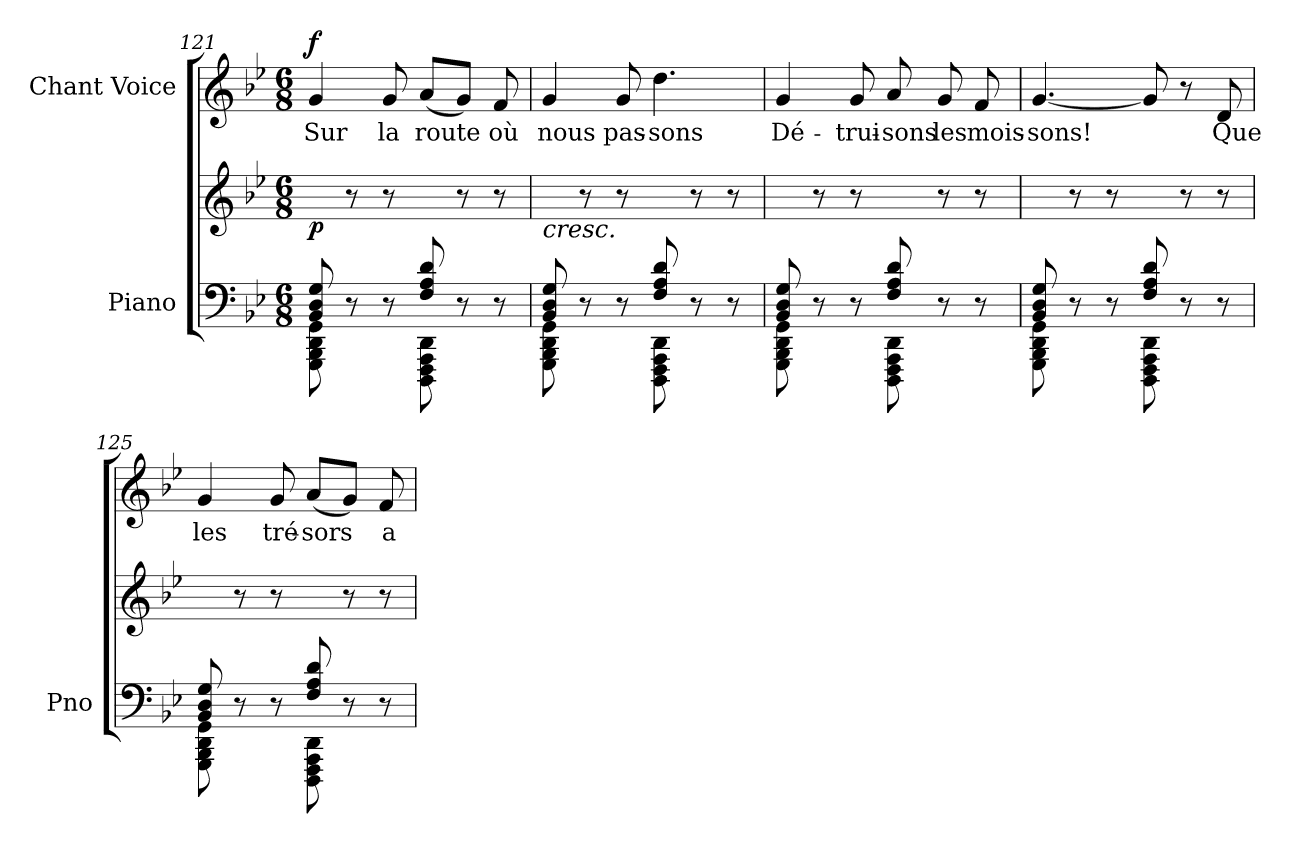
**kern	**kern	**dynam	**kern	**text	**dynam
*part2	*part2	*part2	*part1	*part1	*part1
*staff3	*staff2	*staff2/3	*staff1	*staff1	*staff1
*I"Piano	*	*	*I"Chant Voice	*	*
*I'Pno	*	*	*	*	*
!!LO:PB:g=z
*clefF4	*clefG2	*	*clefG2	*	*
*k[b-e-]	*k[b-e-]	*	*k[b-e-]	*	*
*M6/8	*M6/8	*	*M6/8	*	*
=121	=121	=121	=121	=121	=121
*^	*	*	*	*	*
!	!	!	!LO:DY:b	!	!LO:LY:b	!LO:DY:a
8BB-/ 8D/ 8G/	8GGG\ 8BBB-\ 8DD\ 8GG\	8ryy	p	4g/	Sur	f
4ryy	8r	8r	.	.	.	.
!	!	!	!	!	!LO:LY:b	!
.	8r	8r	.	8g/	la	.
!	!	!	!	!	!LO:LY:b	!
8F/ 8A/ 8d/	8DDD\ 8FFF\ 8AAA\ 8DD\	8ryy	.	(8a/L	route	.
4ryy	8r	8r	.	8g/J)	.	.
!	!	!	!	!	!LO:LY:b	!
.	8r	8r	.	8f/	où	.
=122	=122	=122	=122	=122	=122	=122
!	!	!LO:TX:b:i:t=cresc.	!	!	!	!
!	!	!	!	!	!LO:LY:b	!
8BB-/ 8D/ 8G/	8GGG\ 8BBB-\ 8DD\ 8GG\	8ryy	.	4g/	nous	.
4ryy	8r	8r	.	.	.	.
!	!	!	!	!	!LO:LY:b	!
.	8r	8r	.	8g/	pas-	.
!	!	!	!	!	!LO:LY:b	!
8F/ 8A/ 8d/	8DDD\ 8FFF\ 8AAA\ 8DD\	8ryy	.	4.dd\	-sons	.
4ryy	8r	8r	.	.	.	.
.	8r	8r	.	.	.	.
=123	=123	=123	=123	=123	=123	=123
!	!	!	!	!	!LO:LY:b	!
8BB-/ 8D/ 8G/	8GGG\ 8BBB-\ 8DD\ 8GG\	8ryy	.	4g/	Dé-	.
4ryy	8r	8r	.	.	.	.
!	!	!	!	!	!LO:LY:b	!
.	8r	8r	.	8g/	-trui-	.
!	!	!	!	!	!LO:LY:b	!
8F/ 8A/ 8d/	8DDD\ 8FFF\ 8AAA\ 8DD\	8ryy	.	8a/	-sons	.
!	!	!	!	!	!LO:LY:b	!
4ryy	8r	8r	.	8g/	les	.
!	!	!	!	!	!LO:LY:b	!
.	8r	8r	.	8f/	mois-	.
=124	=124	=124	=124	=124	=124	=124
!	!	!	!	!	!LO:LY:b	!
8BB-/ 8D/ 8G/	8GGG\ 8BBB-\ 8DD\ 8GG\	8ryy	.	[4.g/	-sons!	.
4ryy	8r	8r	.	.	.	.
.	8r	8r	.	.	.	.
8F/ 8A/ 8d/	8DDD\ 8FFF\ 8AAA\ 8DD\	8ryy	.	8g/]	.	.
4ryy	8r	8r	.	8r	.	.
!	!	!	!	!	!LO:LY:b	!
.	8r	8r	.	8d/	Que	.
=125	=125	=125	=125	=125	=125	=125
!	!	!	!	!	!LO:LY:b	!
8BB-/ 8D/ 8G/	8GGG\ 8BBB-\ 8DD\ 8GG\	8ryy	.	4g/	les	.
4ryy	8r	8r	.	.	.	.
!	!	!	!	!	!LO:LY:b	!
.	8r	8r	.	8g/	tré-	.
!	!	!	!	!	!LO:LY:b	!
8F/ 8A/ 8d/	8DDD\ 8FFF\ 8AAA\ 8DD\	8ryy	.	(8a/L	-sors	.
4ryy	8r	8r	.	8g/J)	.	.
!	!	!	!	!	!LO:LY:b	!
.	8r	8r	.	8f/	a-	.
*v	*v	*	*	*	*	*
=	=	=	=	=	=
*-	*-	*-	*-	*-	*-
